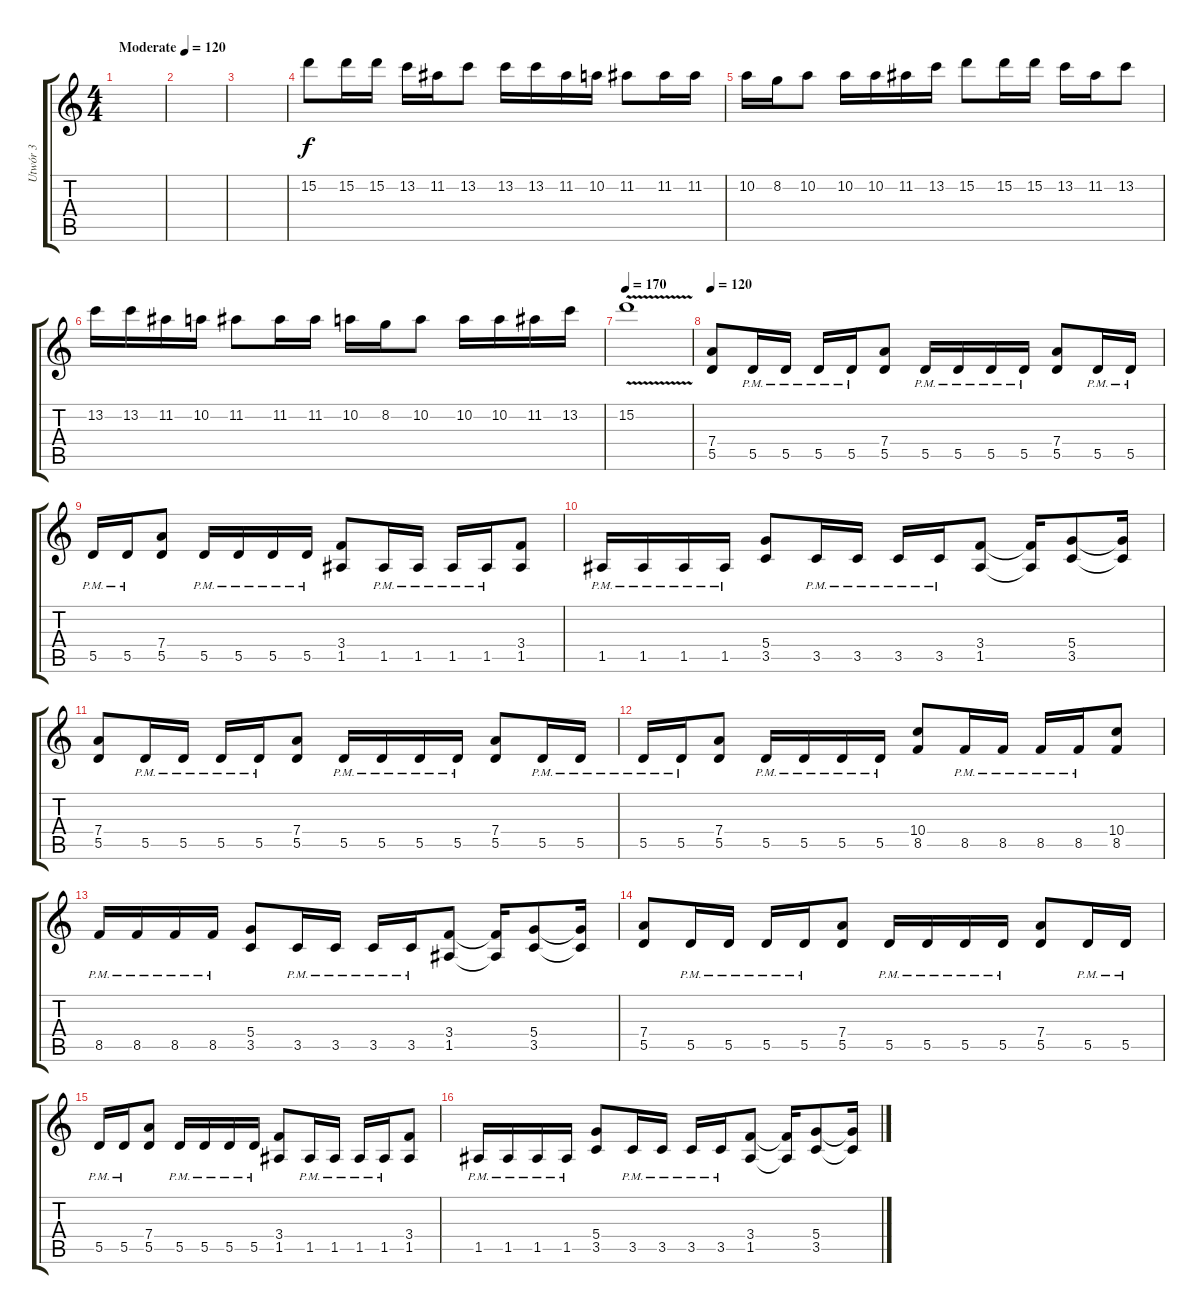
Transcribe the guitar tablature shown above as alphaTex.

\track ("Utwór 3" "Utwór 3") {instrument distortionguitar}
\staff {score tabs}
\tuning (E4 B3 G3 D3 A2 E2) {hide}
\ts (4 4)
\tempo (120 "Moderate")
\clef g2
\ks c
|
|
|
15.2.8 15.2.16 15.2.16 13.2.16 11.2.16 13.2.8 13.2.16 13.2.16 11.2.16 10.2.16 11.2.8 11.2.16 11.2.16 |
10.2.16 8.2.16 10.2.8 10.2.16 10.2.16 11.2.16 13.2.16 15.2.8 15.2.16 15.2.16 13.2.16 11.2.16 13.2.8 |
13.2.16 13.2.16 11.2.16 10.2.16 11.2.8 11.2.16 11.2.16 10.2.16 8.2.16 10.2.8 10.2.16 10.2.16 11.2.16 13.2.16 |
\tempo 170
15.2{v}.1 |
\tempo 120
(7.4 5.5).8 5.5{pm}.16 5.5{pm}.16 5.5{pm}.16 5.5{pm}.16 (7.4 5.5).8 5.5{pm}.16 5.5{pm}.16 5.5{pm}.16 5.5{pm}.16 (7.4 5.5).8 5.5{pm}.16 5.5{pm}.16 |
5.5{pm}.16 5.5{pm}.16 (7.4 5.5).8 5.5{pm}.16 5.5{pm}.16 5.5{pm}.16 5.5{pm}.16 (3.4 1.5).8 1.5{pm}.16 1.5{pm}.16 1.5{pm}.16 1.5{pm}.16 (3.4 1.5).8 |
1.5{pm}.16 1.5{pm}.16 1.5{pm}.16 1.5{pm}.16 (5.4 3.5).8 3.5{pm}.16 3.5{pm}.16 3.5{pm}.16 3.5{pm}.16 (3.4 1.5).8 (3.4{t} 1.5{t}).16 (5.4 3.5).8 (5.4{t} 3.5{t}).16 |
(7.4 5.5).8 5.5{pm}.16 5.5{pm}.16 5.5{pm}.16 5.5{pm}.16 (7.4 5.5).8 5.5{pm}.16 5.5{pm}.16 5.5{pm}.16 5.5{pm}.16 (7.4 5.5).8 5.5{pm}.16 5.5{pm}.16 |
5.5{pm}.16 5.5{pm}.16 (7.4 5.5).8 5.5{pm}.16 5.5{pm}.16 5.5{pm}.16 5.5{pm}.16 (10.4 8.5).8 8.5{pm}.16 8.5{pm}.16 8.5{pm}.16 8.5{pm}.16 (10.4 8.5).8 |
8.5{pm}.16 8.5{pm}.16 8.5{pm}.16 8.5{pm}.16 (5.4 3.5).8 3.5{pm}.16 3.5{pm}.16 3.5{pm}.16 3.5{pm}.16 (3.4 1.5).8 (3.4{t} 1.5{t}).16 (5.4 3.5).8 (5.4{t} 3.5{t}).16 |
(7.4 5.5).8 5.5{pm}.16 5.5{pm}.16 5.5{pm}.16 5.5{pm}.16 (7.4 5.5).8 5.5{pm}.16 5.5{pm}.16 5.5{pm}.16 5.5{pm}.16 (7.4 5.5).8 5.5{pm}.16 5.5{pm}.16 |
5.5{pm}.16 5.5{pm}.16 (7.4 5.5).8 5.5{pm}.16 5.5{pm}.16 5.5{pm}.16 5.5{pm}.16 (3.4 1.5).8 1.5{pm}.16 1.5{pm}.16 1.5{pm}.16 1.5{pm}.16 (3.4 1.5).8 |
1.5{pm}.16 1.5{pm}.16 1.5{pm}.16 1.5{pm}.16 (5.4 3.5).8 3.5{pm}.16 3.5{pm}.16 3.5{pm}.16 3.5{pm}.16 (3.4 1.5).8 (3.4{t} 1.5{t}).16 (5.4 3.5).8 (5.4{t} 3.5{t}).16
